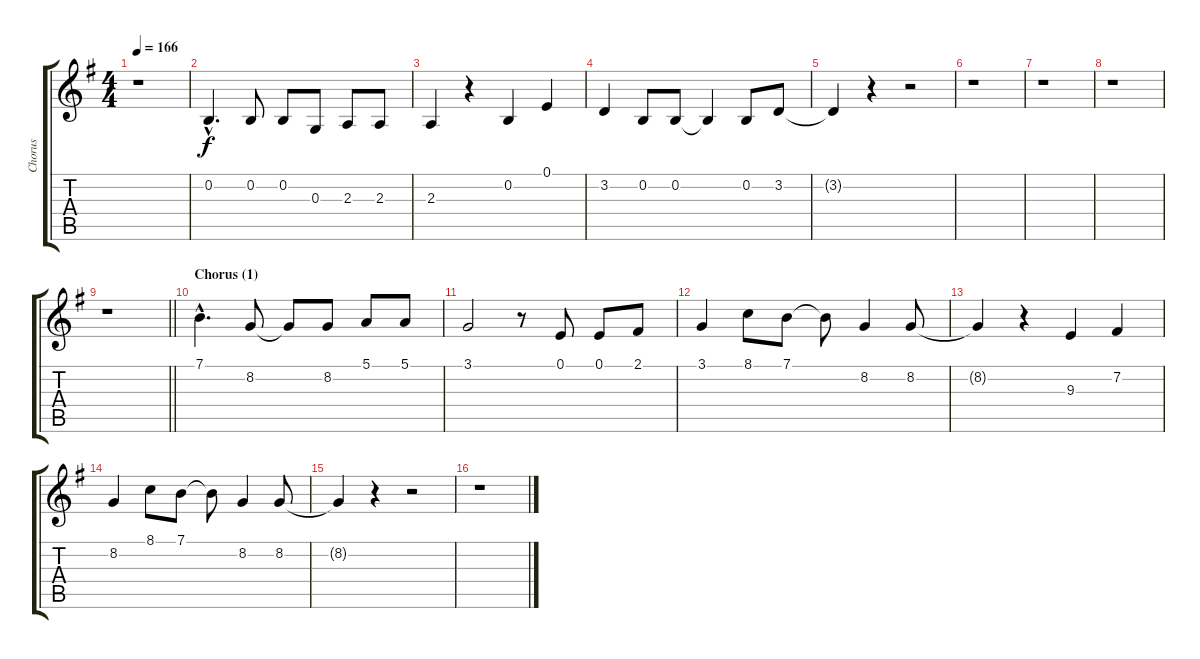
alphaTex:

\track ("Chorus" "Chorus") {instrument sopranosax}
\staff {score tabs}
\tuning (E4 B3 G3 D3 A2 E2) {hide}
\ts (4 4)
\tempo 166
\clef g2
\ks g
r.1{dy f} |
0.2{hac}.4{d} 0.2.8 0.2.8 0.3.8 2.3.8 2.3.8 |
2.3.4 r.4 0.2.4 0.1.4 |
3.2.4 0.2.8 0.2.8 0.2{t}.4 0.2.8 3.2.8 |
3.2{t}.4 r.4 r.2 |
r.1 |
r.1 |
r.1 |
\barLineRight lightlight
r.1 |
\section ("" "Chorus (1)")
7.1{hac}.4{d} 8.2.8 8.2{t}.8 8.2.8 5.1.8 5.1.8 |
3.1.2 r.8 0.1.8 0.1.8 2.1.8 |
3.1.4 8.1.8 7.1.8 7.1{t}.8 8.2.4 8.2.8 |
8.2{t}.4 r.4 9.3.4 7.2.4 |
8.2.4 8.1.8 7.1.8 7.1{t}.8 8.2.4 8.2.8 |
8.2{t}.4 r.4 r.2 |
r.1
